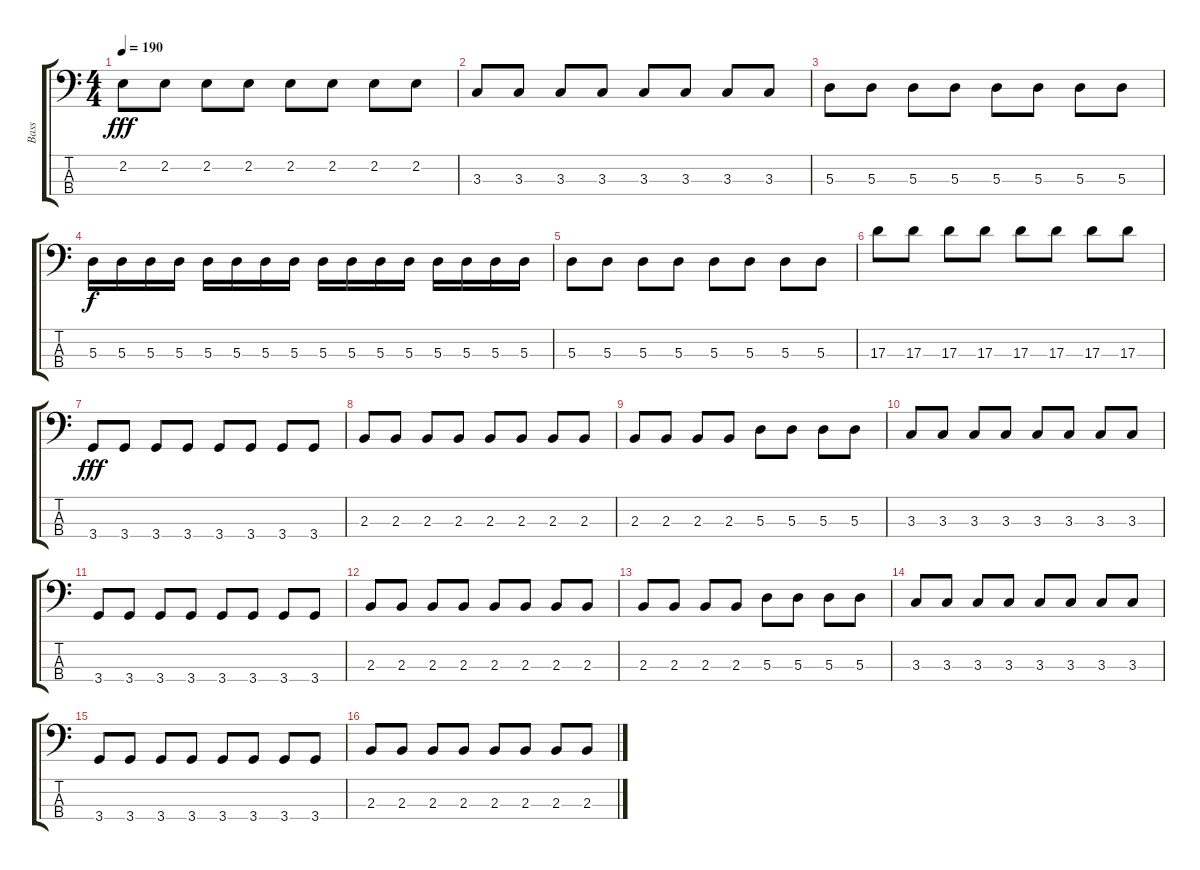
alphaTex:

\track ("Bass" "Bass") {instrument electricbassfinger}
\staff {score tabs}
\tuning (G2 D2 A1 E1) {hide}
\ts (4 4)
\tempo 190
\clef f4
\ks c
2.2.8{dy fff} 2.2.8 2.2.8 2.2.8 2.2.8 2.2.8 2.2.8 2.2.8 |
3.3.8 3.3.8 3.3.8 3.3.8 3.3.8 3.3.8 3.3.8 3.3.8 |
5.3.8 5.3.8 5.3.8 5.3.8 5.3.8 5.3.8 5.3.8 5.3.8 |
5.3.16{dy f} 5.3.16 5.3.16 5.3.16 5.3.16 5.3.16 5.3.16 5.3.16 5.3.16 5.3.16 5.3.16 5.3.16 5.3.16 5.3.16 5.3.16 5.3.16 |
5.3.8 5.3.8 5.3.8 5.3.8 5.3.8 5.3.8 5.3.8 5.3.8 |
17.3.8 17.3.8 17.3.8 17.3.8 17.3.8 17.3.8 17.3.8 17.3.8 |
3.4.8{dy fff} 3.4.8 3.4.8 3.4.8 3.4.8 3.4.8 3.4.8 3.4.8 |
2.3.8 2.3.8 2.3.8 2.3.8 2.3.8 2.3.8 2.3.8 2.3.8 |
2.3.8 2.3.8 2.3.8 2.3.8 5.3.8 5.3.8 5.3.8 5.3.8 |
3.3.8 3.3.8 3.3.8 3.3.8 3.3.8 3.3.8 3.3.8 3.3.8 |
3.4.8 3.4.8 3.4.8 3.4.8 3.4.8 3.4.8 3.4.8 3.4.8 |
2.3.8 2.3.8 2.3.8 2.3.8 2.3.8 2.3.8 2.3.8 2.3.8 |
2.3.8 2.3.8 2.3.8 2.3.8 5.3.8 5.3.8 5.3.8 5.3.8 |
3.3.8 3.3.8 3.3.8 3.3.8 3.3.8 3.3.8 3.3.8 3.3.8 |
3.4.8 3.4.8 3.4.8 3.4.8 3.4.8 3.4.8 3.4.8 3.4.8 |
2.3.8 2.3.8 2.3.8 2.3.8 2.3.8 2.3.8 2.3.8 2.3.8
